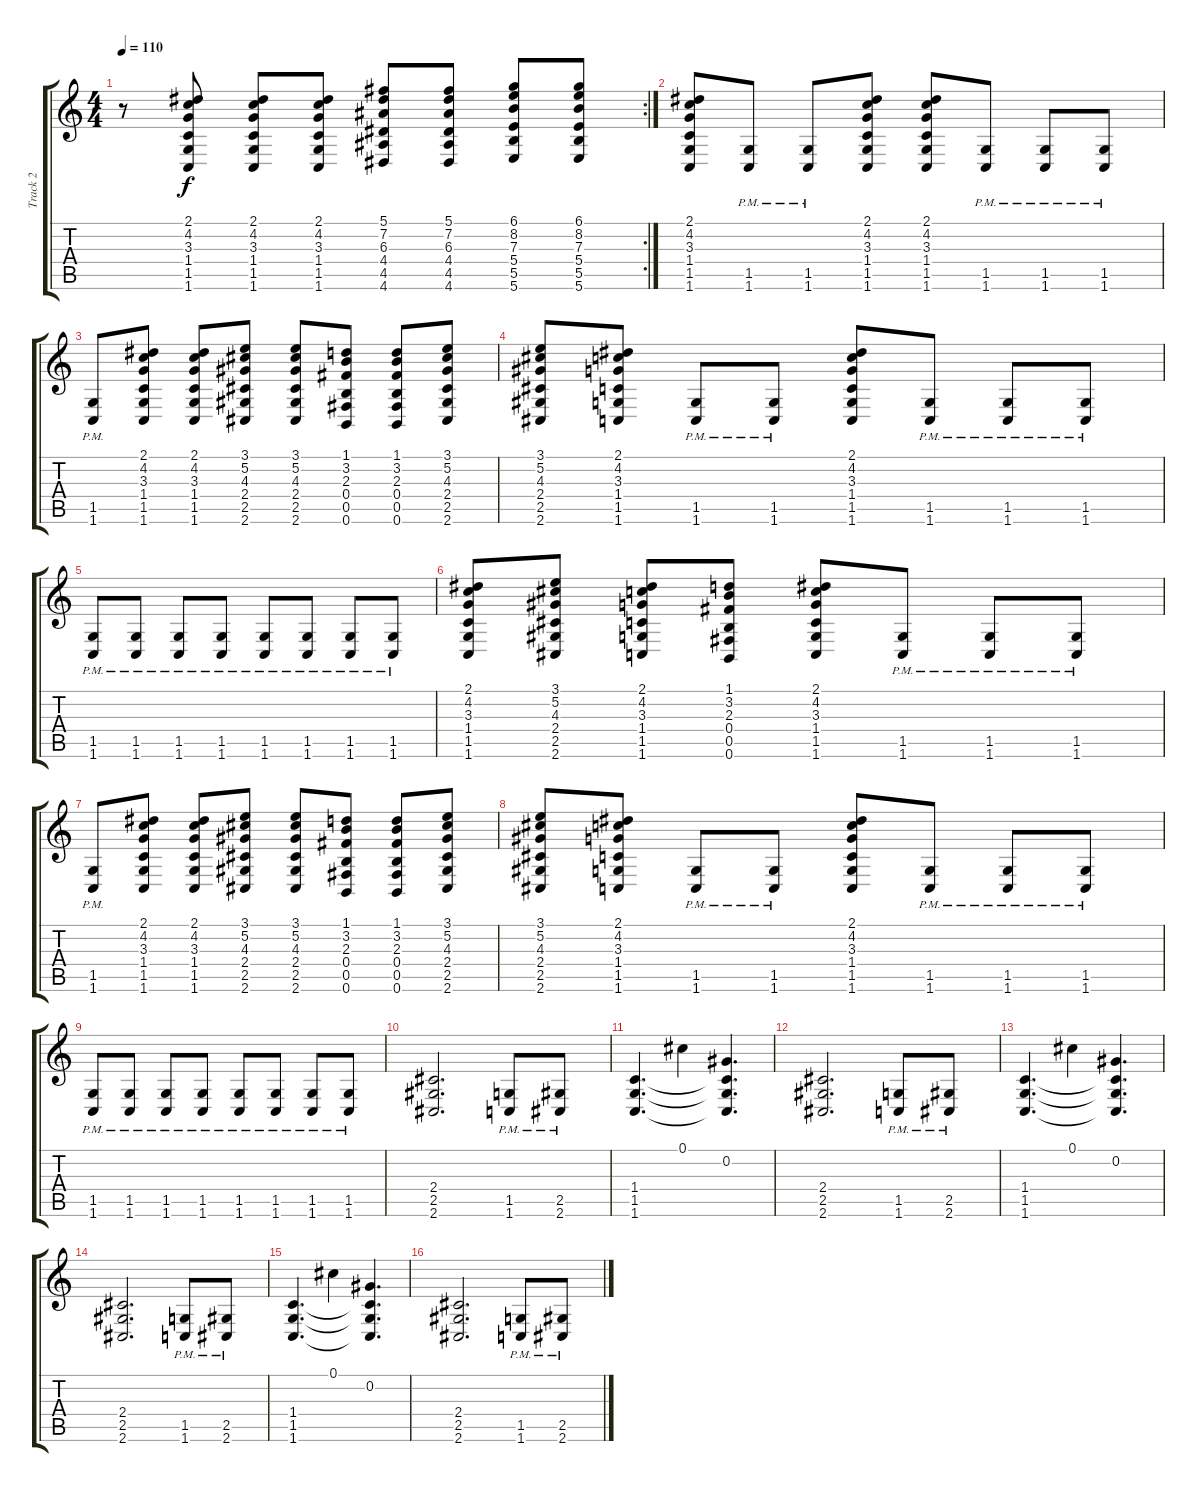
\track ("Track 2" "Track 2") {instrument distortionguitar}
\staff {score tabs}
\tuning (Db4 Ab3 E3 B2 Gb2 B1) {hide}
\rc 2
\ts (4 4)
\tempo 110
\clef g2
\ks c
r.8{dy f} (2.1 4.2 3.3 1.4 1.5 1.6).8 (2.1 4.2 3.3 1.4 1.5 1.6).8 (2.1 4.2 3.3 1.4 1.5 1.6).8 (5.1 7.2 6.3 4.4 4.5 4.6).8 (5.1 7.2 6.3 4.4 4.5 4.6).8 (6.1 8.2 7.3 5.4 5.5 5.6).8 (6.1 8.2 7.3 5.4 5.5 5.6).8 |
(2.1 4.2 3.3 1.4 1.5 1.6).8 (1.5{pm} 1.6{pm}).8 (1.5{pm} 1.6{pm}).8 (2.1 4.2 3.3 1.4 1.5 1.6).8 (2.1 4.2 3.3 1.4 1.5 1.6).8 (1.5{pm} 1.6{pm}).8 (1.5{pm} 1.6{pm}).8 (1.5{pm} 1.6{pm}).8 |
(1.5{pm} 1.6{pm}).8 (2.1 4.2 3.3 1.4 1.5 1.6).8 (2.1 4.2 3.3 1.4 1.5 1.6).8 (3.1 5.2 4.3 2.4 2.5 2.6).8 (3.1 5.2 4.3 2.4 2.5 2.6).8 (1.1 3.2 2.3 0.4 0.5 0.6).8 (1.1 3.2 2.3 0.4 0.5 0.6).8 (3.1 5.2 4.3 2.4 2.5 2.6).8 |
(3.1 5.2 4.3 2.4 2.5 2.6).8 (2.1 4.2 3.3 1.4 1.5 1.6).8 (1.5{pm} 1.6{pm}).8 (1.5{pm} 1.6{pm}).8 (2.1 4.2 3.3 1.4 1.5 1.6).8 (1.5{pm} 1.6{pm}).8 (1.5{pm} 1.6{pm}).8 (1.5{pm} 1.6{pm}).8 |
(1.5{pm} 1.6{pm}).8 (1.5{pm} 1.6{pm}).8 (1.5{pm} 1.6{pm}).8 (1.5{pm} 1.6{pm}).8 (1.5{pm} 1.6{pm}).8 (1.5{pm} 1.6{pm}).8 (1.5{pm} 1.6{pm}).8 (1.5{pm} 1.6{pm}).8 |
(2.1 4.2 3.3 1.4 1.5 1.6).8 (3.1 5.2 4.3 2.4 2.5 2.6).8 (2.1 4.2 3.3 1.4 1.5 1.6).8 (1.1 3.2 2.3 0.4 0.5 0.6).8 (2.1 4.2 3.3 1.4 1.5 1.6).8 (1.5{pm} 1.6{pm}).8 (1.5{pm} 1.6{pm}).8 (1.5{pm} 1.6{pm}).8 |
(1.5{pm} 1.6{pm}).8 (2.1 4.2 3.3 1.4 1.5 1.6).8 (2.1 4.2 3.3 1.4 1.5 1.6).8 (3.1 5.2 4.3 2.4 2.5 2.6).8 (3.1 5.2 4.3 2.4 2.5 2.6).8 (1.1 3.2 2.3 0.4 0.5 0.6).8 (1.1 3.2 2.3 0.4 0.5 0.6).8 (3.1 5.2 4.3 2.4 2.5 2.6).8 |
(3.1 5.2 4.3 2.4 2.5 2.6).8 (2.1 4.2 3.3 1.4 1.5 1.6).8 (1.5{pm} 1.6{pm}).8 (1.5{pm} 1.6{pm}).8 (2.1 4.2 3.3 1.4 1.5 1.6).8 (1.5{pm} 1.6{pm}).8 (1.5{pm} 1.6{pm}).8 (1.5{pm} 1.6{pm}).8 |
(1.5{pm} 1.6{pm}).8 (1.5{pm} 1.6{pm}).8 (1.5{pm} 1.6{pm}).8 (1.5{pm} 1.6{pm}).8 (1.5{pm} 1.6{pm}).8 (1.5{pm} 1.6{pm}).8 (1.5{pm} 1.6{pm}).8 (1.5{pm} 1.6{pm}).8 |
(2.4 2.5 2.6).2{d} (1.5{pm} 1.6{pm}).8 (2.5{pm} 2.6{pm}).8 |
(1.4 1.5 1.6).4{d} 0.1.4 (0.2 1.4{t} 1.5{t} 1.6{t}).4{d} |
(2.4 2.5 2.6).2{d} (1.5{pm} 1.6{pm}).8 (2.5{pm} 2.6{pm}).8 |
(1.4 1.5 1.6).4{d} 0.1.4 (0.2 1.4{t} 1.5{t} 1.6{t}).4{d} |
(2.4 2.5 2.6).2{d} (1.5{pm} 1.6{pm}).8 (2.5{pm} 2.6{pm}).8 |
(1.4 1.5 1.6).4{d} 0.1.4 (0.2 1.4{t} 1.5{t} 1.6{t}).4{d} |
(2.4 2.5 2.6).2{d} (1.5{pm} 1.6{pm}).8 (2.5{pm} 2.6{pm}).8
